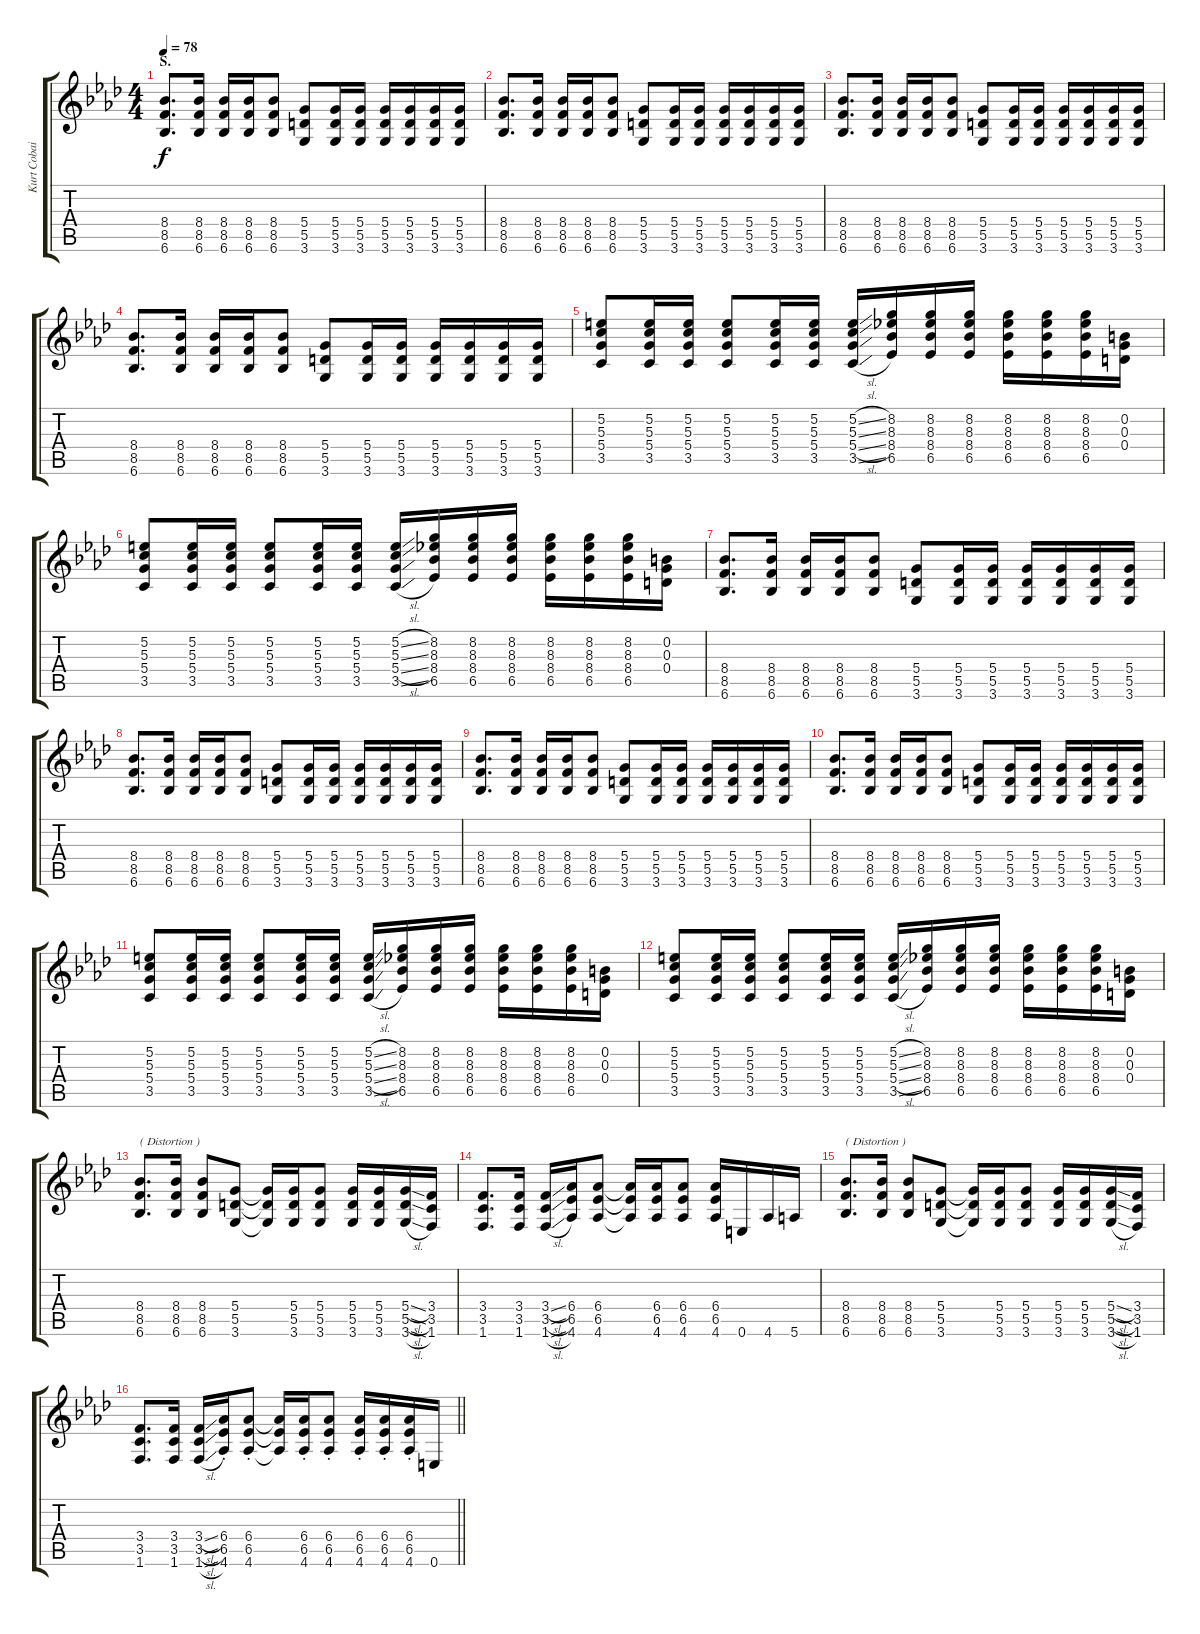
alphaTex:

\track ("Kurt Cobain" "Kurt Cobai") {instrument distortionguitar}
\staff {score tabs}
\tuning (E4 B3 G3 D3 A2 E2) {hide}
\ts (4 4)
\section ("" "S.")
\tempo 78
\clef g2
\ks ab
(8.4 8.5 6.6).8{d dy f} (8.4 8.5 6.6).16 (8.4 8.5 6.6).16 (8.4 8.5 6.6).16 (8.4 8.5 6.6).8 (5.4 5.5 3.6).8 (5.4 5.5 3.6).16 (5.4 5.5 3.6).16 (5.4 5.5 3.6).16 (5.4 5.5 3.6).16 (5.4 5.5 3.6).16 (5.4 5.5 3.6).16 |
(8.4 8.5 6.6).8{d} (8.4 8.5 6.6).16 (8.4 8.5 6.6).16 (8.4 8.5 6.6).16 (8.4 8.5 6.6).8 (5.4 5.5 3.6).8 (5.4 5.5 3.6).16 (5.4 5.5 3.6).16 (5.4 5.5 3.6).16 (5.4 5.5 3.6).16 (5.4 5.5 3.6).16 (5.4 5.5 3.6).16 |
(8.4 8.5 6.6).8{d} (8.4 8.5 6.6).16 (8.4 8.5 6.6).16 (8.4 8.5 6.6).16 (8.4 8.5 6.6).8 (5.4 5.5 3.6).8 (5.4 5.5 3.6).16 (5.4 5.5 3.6).16 (5.4 5.5 3.6).16 (5.4 5.5 3.6).16 (5.4 5.5 3.6).16 (5.4 5.5 3.6).16 |
(8.4 8.5 6.6).8{d} (8.4 8.5 6.6).16 (8.4 8.5 6.6).16 (8.4 8.5 6.6).16 (8.4 8.5 6.6).8 (5.4 5.5 3.6).8 (5.4 5.5 3.6).16 (5.4 5.5 3.6).16 (5.4 5.5 3.6).16 (5.4 5.5 3.6).16 (5.4 5.5 3.6).16 (5.4 5.5 3.6).16 |
(5.2 5.3 5.4 3.5).8 (5.2 5.3 5.4 3.5).16 (5.2 5.3 5.4 3.5).16 (5.2 5.3 5.4 3.5).8 (5.2 5.3 5.4 3.5).16 (5.2 5.3 5.4 3.5).16 (5.2{sl} 5.3{sl} 5.4{sl} 3.5{sl}).16 (8.2 8.3 8.4 6.5).16 (8.2 8.3 8.4 6.5).16 (8.2 8.3 8.4 6.5).16 (8.2 8.3 8.4 6.5).16 (8.2 8.3 8.4 6.5).16 (8.2 8.3 8.4 6.5).16 (0.2 0.3 0.4).16 |
(5.2 5.3 5.4 3.5).8 (5.2 5.3 5.4 3.5).16 (5.2 5.3 5.4 3.5).16 (5.2 5.3 5.4 3.5).8 (5.2 5.3 5.4 3.5).16 (5.2 5.3 5.4 3.5).16 (5.2{sl} 5.3{sl} 5.4{sl} 3.5{sl}).16 (8.2 8.3 8.4 6.5).16 (8.2 8.3 8.4 6.5).16 (8.2 8.3 8.4 6.5).16 (8.2 8.3 8.4 6.5).16 (8.2 8.3 8.4 6.5).16 (8.2 8.3 8.4 6.5).16 (0.2 0.3 0.4).16 |
(8.4 8.5 6.6).8{d} (8.4 8.5 6.6).16 (8.4 8.5 6.6).16 (8.4 8.5 6.6).16 (8.4 8.5 6.6).8 (5.4 5.5 3.6).8 (5.4 5.5 3.6).16 (5.4 5.5 3.6).16 (5.4 5.5 3.6).16 (5.4 5.5 3.6).16 (5.4 5.5 3.6).16 (5.4 5.5 3.6).16 |
(8.4 8.5 6.6).8{d} (8.4 8.5 6.6).16 (8.4 8.5 6.6).16 (8.4 8.5 6.6).16 (8.4 8.5 6.6).8 (5.4 5.5 3.6).8 (5.4 5.5 3.6).16 (5.4 5.5 3.6).16 (5.4 5.5 3.6).16 (5.4 5.5 3.6).16 (5.4 5.5 3.6).16 (5.4 5.5 3.6).16 |
(8.4 8.5 6.6).8{d} (8.4 8.5 6.6).16 (8.4 8.5 6.6).16 (8.4 8.5 6.6).16 (8.4 8.5 6.6).8 (5.4 5.5 3.6).8 (5.4 5.5 3.6).16 (5.4 5.5 3.6).16 (5.4 5.5 3.6).16 (5.4 5.5 3.6).16 (5.4 5.5 3.6).16 (5.4 5.5 3.6).16 |
(8.4 8.5 6.6).8{d} (8.4 8.5 6.6).16 (8.4 8.5 6.6).16 (8.4 8.5 6.6).16 (8.4 8.5 6.6).8 (5.4 5.5 3.6).8 (5.4 5.5 3.6).16 (5.4 5.5 3.6).16 (5.4 5.5 3.6).16 (5.4 5.5 3.6).16 (5.4 5.5 3.6).16 (5.4 5.5 3.6).16 |
(5.2 5.3 5.4 3.5).8 (5.2 5.3 5.4 3.5).16 (5.2 5.3 5.4 3.5).16 (5.2 5.3 5.4 3.5).8 (5.2 5.3 5.4 3.5).16 (5.2 5.3 5.4 3.5).16 (5.2{sl} 5.3{sl} 5.4{sl} 3.5{sl}).16 (8.2 8.3 8.4 6.5).16 (8.2 8.3 8.4 6.5).16 (8.2 8.3 8.4 6.5).16 (8.2 8.3 8.4 6.5).16 (8.2 8.3 8.4 6.5).16 (8.2 8.3 8.4 6.5).16 (0.2 0.3 0.4).16 |
(5.2 5.3 5.4 3.5).8 (5.2 5.3 5.4 3.5).16 (5.2 5.3 5.4 3.5).16 (5.2 5.3 5.4 3.5).8 (5.2 5.3 5.4 3.5).16 (5.2 5.3 5.4 3.5).16 (5.2{sl} 5.3{sl} 5.4{sl} 3.5{sl}).16 (8.2 8.3 8.4 6.5).16 (8.2 8.3 8.4 6.5).16 (8.2 8.3 8.4 6.5).16 (8.2 8.3 8.4 6.5).16 (8.2 8.3 8.4 6.5).16 (8.2 8.3 8.4 6.5).16 (0.2 0.3 0.4).16 |
(8.4 8.5 6.6).8{d txt "( Distortion )"} (8.4 8.5 6.6).16 (8.4 8.5 6.6).8 (5.4 5.5 3.6).8 (5.4{t} 5.5{t} 3.6{t}).16 (5.4 5.5 3.6).16 (5.4 5.5 3.6).8 (5.4 5.5 3.6).16 (5.4 5.5 3.6).16 (5.4{sl} 5.5{sl} 3.6{sl}).16 (3.4 3.5 1.6).16 |
(3.4 3.5 1.6).8{d} (3.4 3.5 1.6).16 (3.4{sl} 3.5{sl} 1.6{sl}).16 (6.4 6.5 4.6).16 (6.4 6.5 4.6).8 (6.4{t} 6.5{t} 4.6{t}).16 (6.4 6.5 4.6).16 (6.4 6.5 4.6).8 (6.4 6.5 4.6).16 0.6.16 4.6.16 5.6.16 |
(8.4 8.5 6.6).8{d txt "( Distortion )"} (8.4 8.5 6.6).16 (8.4 8.5 6.6).8 (5.4 5.5 3.6).8 (5.4{t} 5.5{t} 3.6{t}).16 (5.4 5.5 3.6).16 (5.4 5.5 3.6).8 (5.4 5.5 3.6).16 (5.4 5.5 3.6).16 (5.4{sl} 5.5{sl} 3.6{sl}).16 (3.4 3.5 1.6).16 |
\barLineRight lightlight
(3.4 3.5 1.6).8{d} (3.4 3.5 1.6).16 (3.4{sl} 3.5{sl} 1.6{sl}).16 (6.4{st} 6.5{st} 4.6{st}).16 (6.4{st} 6.5{st} 4.6{st}).8 (6.4{t} 6.5{t} 4.6{t}).16 (6.4{st} 6.5{st} 4.6{st}).16 (6.4{st} 6.5{st} 4.6{st}).8 (6.4{st} 6.5{st} 4.6{st}).16 (6.4{st} 6.5{st} 4.6{st}).16 (6.4{st} 6.5{st} 4.6{st}).16 0.6.16
